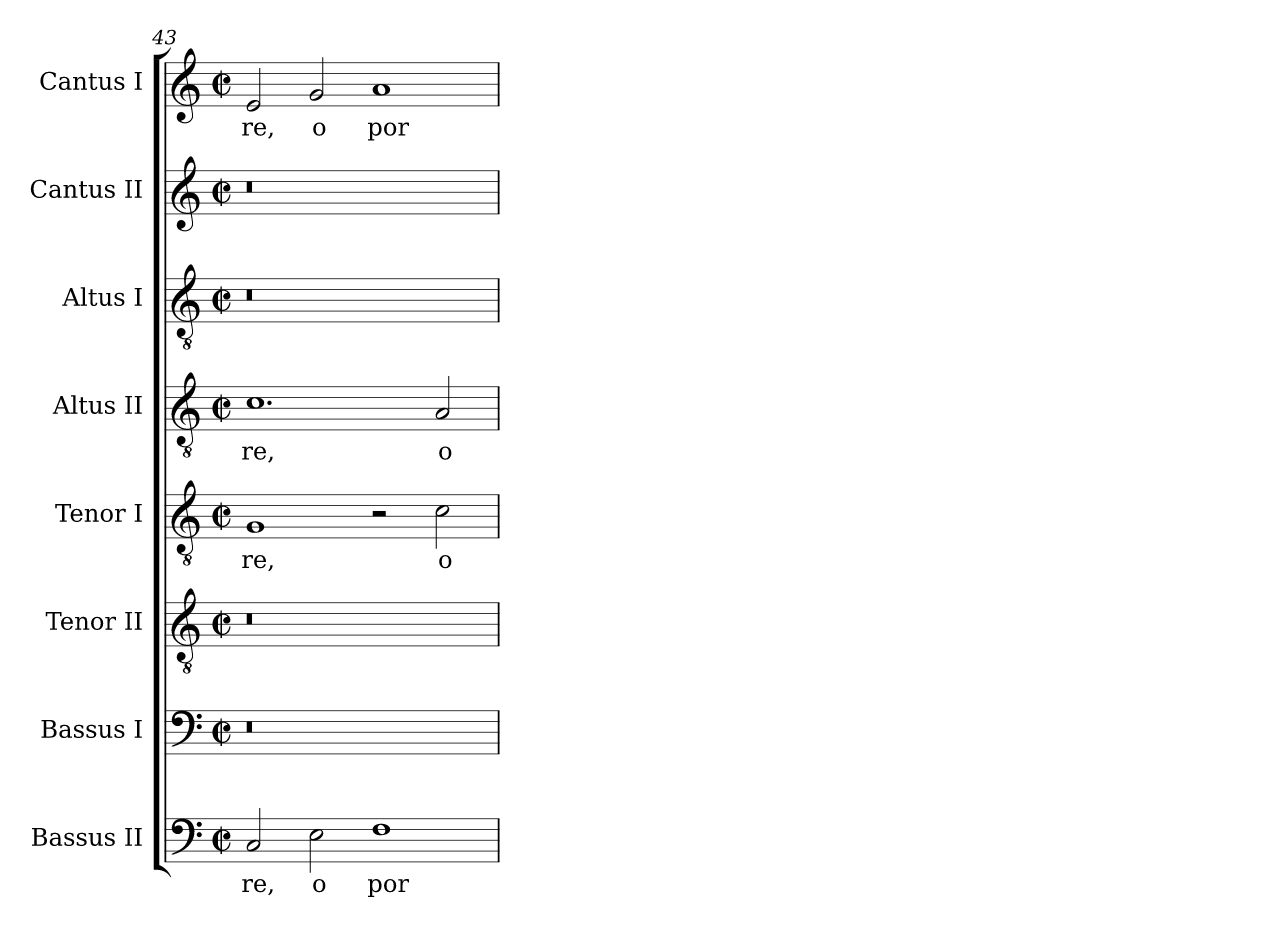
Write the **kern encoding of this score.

**kern	**text	**kern	**kern	**kern	**text	**kern	**text	**kern	**kern	**kern	**text
*part8	*part8	*part7	*part6	*part5	*part5	*part4	*part4	*part3	*part2	*part1	*part1
*staff8	*staff8	*staff7	*staff6	*staff5	*staff5	*staff4	*staff4	*staff3	*staff2	*staff1	*staff1
*I"Bassus II	*	*I"Bassus I	*I"Tenor II	*I"Tenor I	*	*I"Altus II	*	*I"Altus I	*I"Cantus II	*I"Cantus I	*
*clefF4	*	*clefF4	*clefGv2	*clefGv2	*	*clefGv2	*	*clefGv2	*clefG2	*clefG2	*
*M2/2	*	*M2/2	*M2/2	*M2/2	*	*M2/2	*	*M2/2	*M2/2	*M2/2	*
*met(c|)	*	*met(c|)	*met(c|)	*met(c|)	*	*met(c|)	*	*met(c|)	*met(c|)	*met(c|)	*
=43	=43	=43	=43	=43	=43	=43	=43	=43	=43	=43	=43
!	!LO:LY:b:cj	!	!	!	!LO:LY:b:cj	!	!LO:LY:b:cj	!	!	!	!LO:LY:b:cj
2C/	re,	0r	0r	1G	re,	1.c	re,	0r	0r	2e/	re,
!	!LO:LY:b:cj	!	!	!	!	!	!	!	!	!	!LO:LY:b:cj
2E\	o	.	.	.	.	.	.	.	.	2g/	o
!	!LO:LY:b:cj	!	!	!	!	!	!	!	!	!	!LO:LY:b:cj
1F	por	.	.	2r	.	.	.	.	.	1a	por
!	!	!	!	!	!LO:LY:b:cj	!	!LO:LY:b:cj	!	!	!	!
.	.	.	.	2c\	o	2A/	o	.	.	.	.
=	=	=	=	=	=	=	=	=	=	=	=
*-	*-	*-	*-	*-	*-	*-	*-	*-	*-	*-	*-
